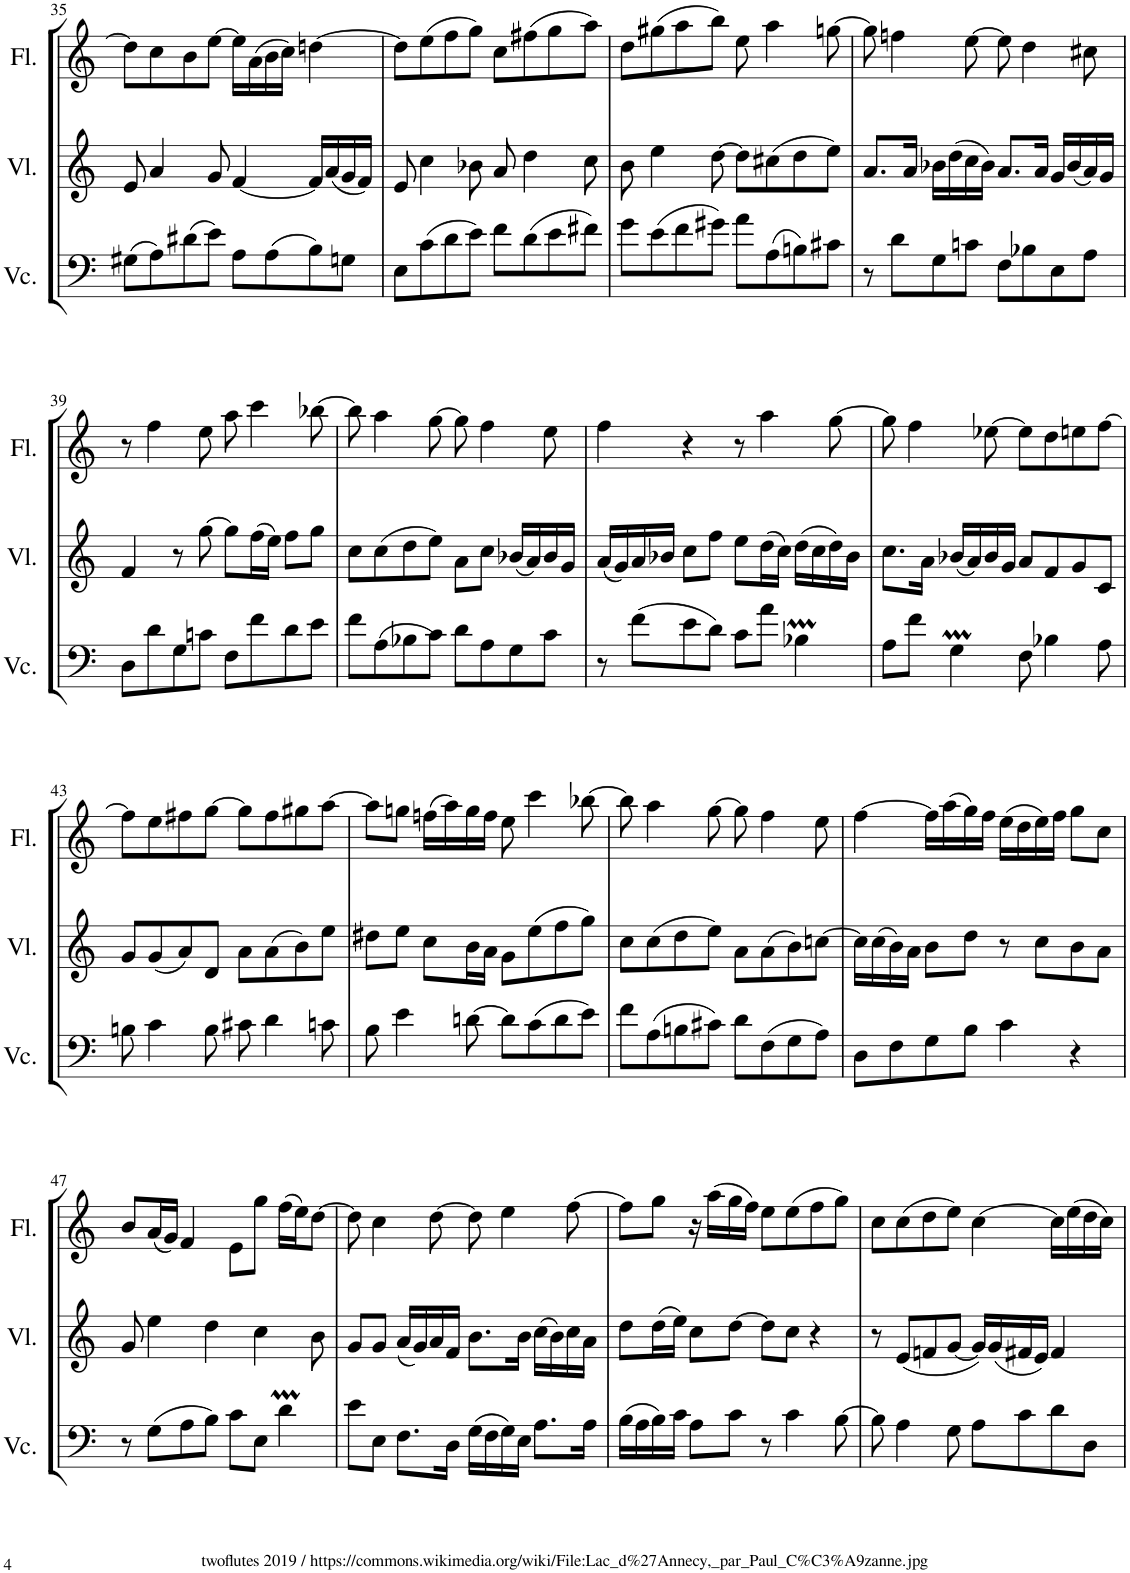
**kern	**kern	**kern
*part3	*part2	*part1
*staff3	*staff2	*staff1
*I"Violoncello	*I"Violine	*I"Flöte
*I'Vc.	*I'Vl.	*I'Fl.
!!LO:PB:g=z
*clefF4	*clefG2	*clefG2
*k[]	*k[]	*k[]
*M4/4	*M4/4	*M4/4
*met(c)	*met(c)	*met(c)
=35	=35	=35
(8G#X\L	8e/	8dd\L]
8A\)	4a/	8cc\
(8d#X\	.	8b\
8e\J)	8g/	[8ee\J
8A\L	[4f/	16ee\LL]
.	.	(16a\
(8A\	.	16b\
.	.	16cc\JJ)
8B\)	16f/LL]	[4ddn\
.	(16a/	.
8Gn\J	16g/	.
.	16f/JJ)	.
=36	=36	=36
8E\L	8e/	8dd\L]
(8c\	4cc\	(8ee\
8d\	.	8ff\
8e\J)	8b-X\	8gg\J)
8f\L	8a/	8cc\L
(8d\	4dd\	(8ff#X\
8e\	.	8gg\
8f#X\J)	8cc\	8aa\J)
=37	=37	=37
8g\L	8b\	8dd\L
(8e\	4ee\	(8gg#X\
8f\	.	8aa\
8g#X\J)	[8dd\	8bb\J)
8a\L	8dd\L]	8ee\
(8A\	(8cc#X\	4aa\
8Bn\)	8dd\	.
8c#X\J	8ee\J)	[8ggn\
=38	=38	=38
8r	8.a/L	8gg\]
8d\L	.	4ffn\
.	16a/Jk	.
8G\	16b-X\LL	.
.	(16dd\	.
8cn\J	16cc\	[8ee\
.	16b-\JJ)	.
8F\L	8.a/L	8ee\]
8B-X\	.	4dd\
.	16a/Jk	.
8E\	16g/LL	.
.	(16b-/	.
8A\J	16a/)	8cc#X\
.	16g/JJ	.
!!LO:LB:g=z
=39	=39	=39
8D\L	4f/	8r
8d\	.	4ff\
8G\	8r	.
8cn\J	[8gg\	8ee\
8F\L	8gg\L]	8aa\
8f\	(16ff\L	4ccc\
.	16ee\JJ)	.
8d\	8ff\L	.
8e\J	8gg\J	[8bb-X\
=40	=40	=40
8f\L	8cc\L	8bb-\]
(8A\	(8cc\	4aa\
8B-X\	8dd\	.
8c\J)	8ee\J)	[8gg\
8d\L	8a\L	8gg\]
8A\	8cc\J	4ff\
8G\	(16b-X/LL	.
.	16a/)	.
8c\J	16b-/	8ee\
.	16g/JJ	.
=41	=41	=41
8r	(16a/LL	4ff\
.	16g/)	.
(8f\L	16a/	.
.	16b-X/JJ	.
8e\	8cc\L	4r
8d\J)	8ff\J	.
8c\L	8ee\L	8r
8a\J	(16dd\L	4aa\
.	16cc\JJ)	.
4B-XM\	(16dd\LL	.
.	16cc\	.
.	16dd\)	[8gg\
.	16b-\JJ	.
=42	=42	=42
8A\L	8.cc\L	8gg\]
8f\J	.	4ff\
.	16a\Jk	.
4GM\	(16b-X/LL	.
.	16a/)	.
.	16b-/	[8ee-X\
.	16g/JJ	.
8F\	8a/L	8ee-\L]
4B-X\	8f/	8dd\
.	8g/	8een\
8A\	8c/J	[8ff\J
!!LO:LB:g=z
=43	=43	=43
8Bn\	8g/L	8ff\L]
4c\	(8g/	8ee\
.	8a/)	8ff#X\
8B\	8d/J	[8gg\J
8c#X\	8a\L	8gg\L]
4d\	(8a\	8ff#\
.	8b\)	8gg#X\
8cn\	8ee\J	[8aa\J
=44	=44	=44
8B\	8dd#X\L	8aa\L]
4e\	8ee\J	8ggn\J
.	8cc\L	(16ffn\LL
.	.	16aa\)
[8dn\	16b\L	16gg\
.	16a\JJ	16ff\JJ
8d\L]	8g\L	8ee\
(8c\	(8ee\	4ccc\
8d\	8ff\	.
8e\J)	8gg\J)	[8bb-X\
=45	=45	=45
8f\L	8cc\L	8bb-\]
(8A\	(8cc\	4aa\
8Bn\	8dd\	.
8c#X\J)	8ee\J)	[8gg\
8d\L	8a\L	8gg\]
(8F\	(8a\	4ff\
8G\	8b\)	.
8A\J)	[8ccn\J	8ee\
=46	=46	=46
8D\L	16cc\LL]	[4ff\
.	(16cc\	.
8F\	16b\)	.
.	16a\JJ	.
8G\	8b\L	16ff\LL]
.	.	(16aa\
8B\J	8dd\J	16gg\)
.	.	16ff\JJ
4c\	8r	(16ee\LL
.	.	16dd\
.	8cc\L	16ee\)
.	.	16ff\JJ
4r	8b\	8gg\L
.	8a\J	8cc\J
!!LO:LB:g=z
=47	=47	=47
8r	8g/	8b/L
(8G\L	4ee\	(16a/L
.	.	16g/JJ)
8A\	.	4f/
8B\J)	4dd\	.
8c\L	.	8e\L
8E\J	4cc\	8gg\J
4dM\	.	(16ff\LL
.	.	16ee\J)
.	8b\	[8dd\J
=48	=48	=48
8e\L	8g/L	8dd\]
8E\J	8g/J	4cc\
8.F\L	(16a/LL	.
.	16g/)	.
.	16a/	[8dd\
16D\Jk	16f/JJ	.
(16G\LL	8.b\L	8dd\]
16F\	.	.
16G\)	.	4ee\
16E\JJ	16b\Jk	.
8.A\L	(16cc\LL	.
.	16b\)	.
.	16cc\	[8ff\
16A\Jk	16a\JJ	.
=49	=49	=49
(16B\LL	8dd\L	8ff\L]
16A\	.	.
16B\)	(16dd\L	8gg\J
16c\JJ	16ee\JJ)	.
8A\L	8cc\L	16r
.	.	(16aa\LL
8c\J	[8dd\J	16gg\
.	.	16ff\JJ)
8r	8dd\L]	8ee\L
4c\	8cc\J	(8ee\
.	4r	8ff\
[8B\	.	8gg\J)
=50	=50	=50
8B\]	8r	8cc\L
4A\	(8e/L	(8cc\
.	8fn/	8dd\
8G\	[8g/J	8ee\J)
8A\L	16g/LL])	[4cc\
.	(16g/	.
8c\	16f#X/	.
.	16e/JJ)	.
8d\	4f#/	16cc\LL]
.	.	(16ee\
8D\J	.	16dd\
.	.	16cc\JJ)
=	=	=
*-	*-	*-
